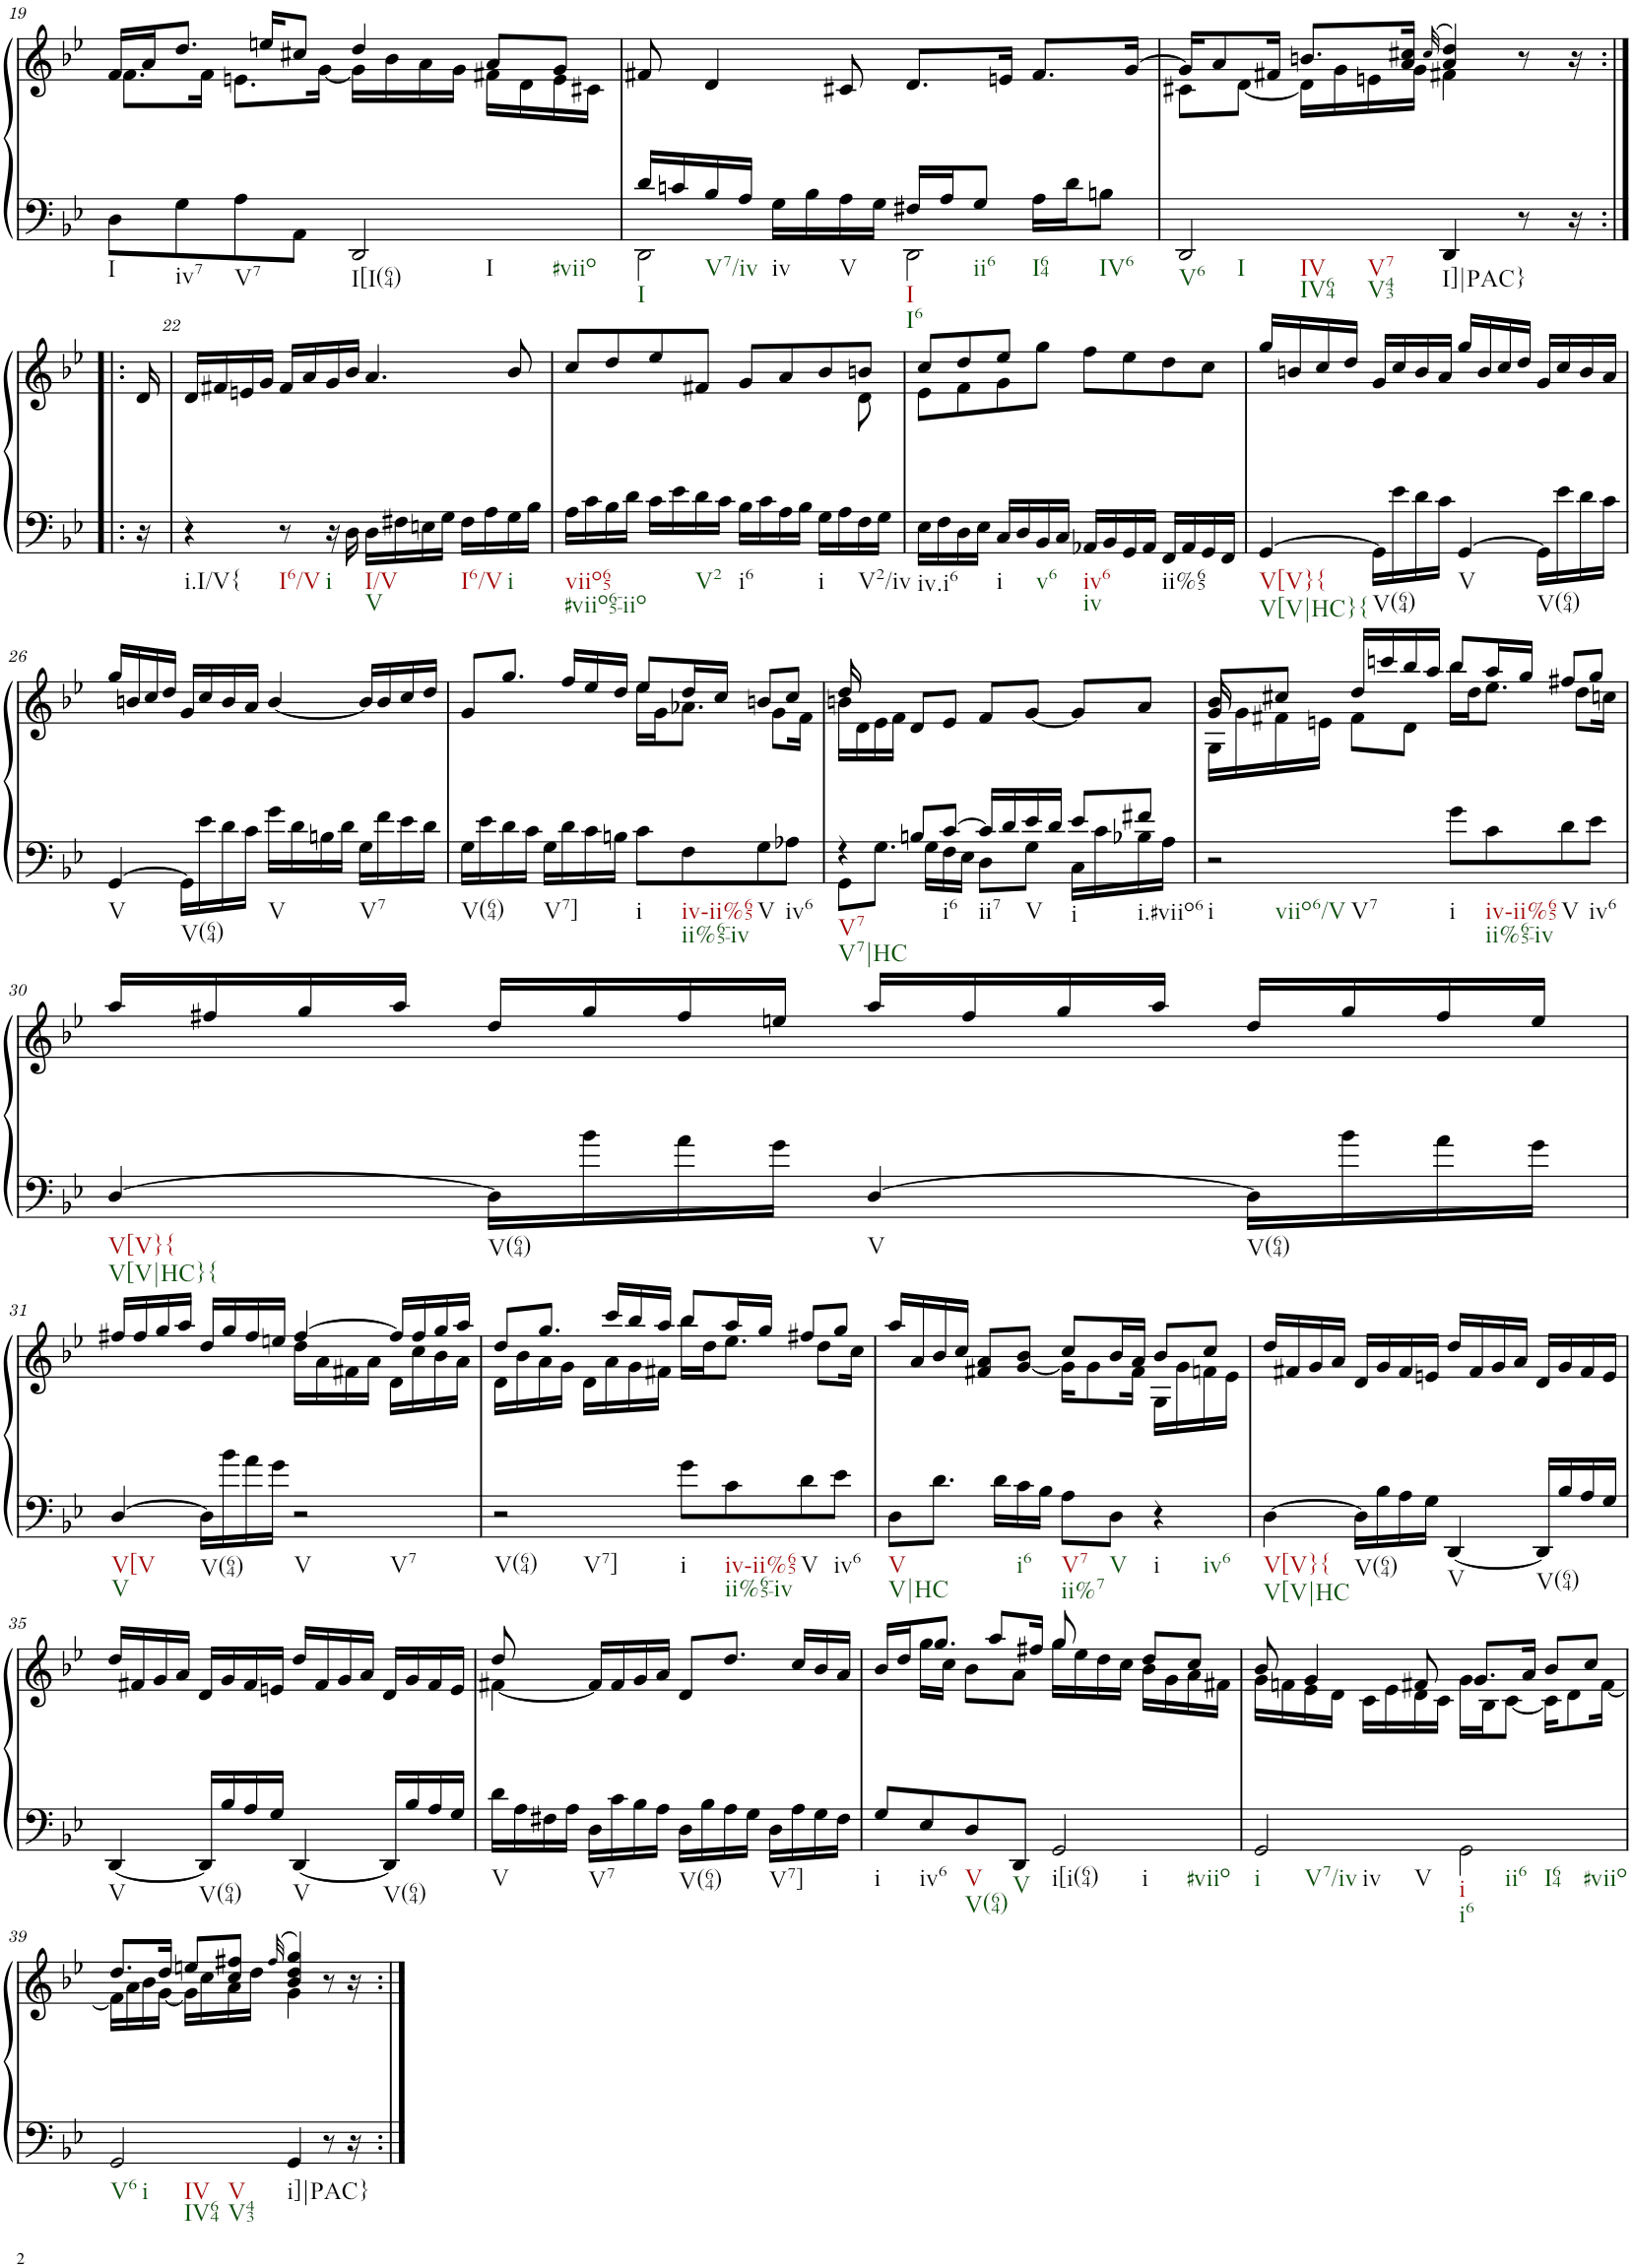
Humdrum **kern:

**kern	**kern
*part1	*part1
*staff2	*staff1
*I"Piano	*
*I'Pno.	*
!!LO:PB:g=z
*clefF4	*clefG2
*k[b-e-]	*k[b-e-]
*M4/4	*M4/4
*met(c)	*met(c)
=19	=19
*	*^
!LO:TX:b:t=I	!	!
8D\L	16f/LL	8.f\L
.	16a/J	.
!LO:TX:b:t=iv7	!	!
8G\	8.dd/J	.
.	.	16f\Jk
!LO:TX:b:t=V7	!	!
8A\	.	8.en\L
.	16een/KL	.
8AA\J	8cc#X/J	.
.	.	[16g\Jk
!LO:TX:b:t=I[I(64)	!	!
!LO:TX:b:t=I	!	!
!LO:TX:b:t=#viio	!	!
2DD/	4dd/	16g\LL]
.	.	16b-\
.	.	16a\
.	.	16g\JJ
.	8a/L	16f#X\LL
.	.	16d\
.	8g/J	16e\
.	.	16c#X\JJ
=20	=20	=20
*^	*	*
!LO:TX:b:t=I	!	!	!
*	*	*v	*v
16d/LL	2DD\	8f#X/
16cn/	.	.
!LO:TX:b:t=V7/iv	!	!
16B-/	.	4d/
16A/JJ	.	.
!LO:TX:b:t=iv	!	!
16G\LL	.	.
16B-\	.	.
!LO:TX:b:t=V	!	!
16A\	.	8c#X/
16G\JJ	.	.
!LO:TX:b:t=I	!	!
!LO:TX:b:t=I6	!	!
16F#X/LL	2DD\	8.d/L
16A/J	.	.
!LO:TX:b:t=ii6	!	!
8G/J	.	.
.	.	16en/Jk
!LO:TX:b:t=I64	!	!
16A\LL	.	8.f#/L
16d\J	.	.
!LO:TX:b:t=IV6	!	!
8Bn\J	.	.
.	.	[16g/Jk
*v	*v	*
=21	=21
*	*^
!LO:TX:b:t=V6	!	!
!LO:TX:b:t=I	!	!
!LO:TX:b:t=IV	!	!
!LO:TX:b:t=IV64	!	!
!LO:TX:b:t=V7	!	!
!LO:TX:b:t=V43	!	!
2DD/	16g/KL]	8c#X\L
.	8a/	.
.	.	[8d\J
.	16f#X/Jk	.
.	8.bn/L	16d\LL]
.	.	16g\
.	.	16en\
.	16a/ 16cc#X/Jk	16g\JJ
.	(32qcc#/	.
!LO:TX:b:t=I]|PAC}	!	!
4DD/	4a/ 4dd/)	4f#X\
8r	8r	8.ryy
16r	16r	.
*	*v	*v
!!LO:LB:g=z
=21X1:|!|:	=21X1:|!|:
16r	16d/
=22	=22
!LO:TX:b:t=i.I/V{	!
4r	16d/LL
.	16f#X/
.	16en/
.	16g/JJ
!LO:TX:b:t=I6/V	!
8r	16f#/LL
.	16a/
!LO:TX:b:t=i	!
16r	16g/
16D\	16b-/JJ
!LO:TX:b:t=I/V	!
!LO:TX:b:t=V	!
16D\LL	4.a/
16F#X\	.
16En\	.
16G\JJ	.
!LO:TX:b:t=I6/V	!
16F#\LL	.
16A\	.
!LO:TX:b:t=i	!
16G\	8b-/
16B-\JJ	.
=23	=23
*	*^
!LO:TX:b:t=viio65	!	!
!LO:TX:b:t=#viio65-iio	!	!
16A\LL	8cc/L	2..ryy
16c\	.	.
16B-\	8dd/	.
16d\JJ	.	.
16c\LL	8ee-/	.
16e-\	.	.
!LO:TX:b:t=V2	!	!
16d\	8f#X/J	.
16c\JJ	.	.
!LO:TX:b:t=i6	!	!
16B-\LL	8g/L	.
16c\	.	.
16A\	8a/	.
16B-\JJ	.	.
!LO:TX:b:t=i	!	!
16G\LL	8b-/	.
16A\	.	.
!LO:TX:b:t=V2/iv	!	!
16F\	8bn/J	8d\
16G\JJ	.	.
=24	=24	=24
!LO:TX:b:t=iv.i6	!	!
16E-\LL	8cc/L	8e-\L
16F\	.	.
16D\	8dd/	8f\
16E-\JJ	.	.
!LO:TX:b:t=i	!	!
16C/LL	8ee-/J	8g\
16D/	.	.
!LO:TX:b:t=v6	!	!
16BB-/	8ryy	8gg\J
16C/JJ	.	.
!LO:TX:b:t=iv6	!	!
!LO:TX:b:t=iv	!	!
16AA-X/LL	8ff\L	2ryy
16BB-/	.	.
16GG/	8ee-\	.
16AA-/JJ	.	.
!LO:TX:b:t=ii%65	!	!
16FF/LL	8dd\	.
16AA-/	.	.
16GG/	8cc\J	.
16FF/JJ	.	.
*	*v	*v
=25	=25
!LO:TX:b:t=V[V}{	!
!LO:TX:b:t=V[V|HC}{	!
[4GG/	16gg/LL
.	16bn/
.	16cc/
.	16dd/JJ
!LO:TX:b:t=V(64)	!
16GG\LL]	16g/LL
16e-\	16cc/
16d\	16b/
16c\JJ	16a/JJ
!LO:TX:b:t=V	!
[4GG/	16gg/LL
.	16b/
.	16cc/
.	16dd/JJ
!LO:TX:b:t=V(64)	!
16GG\LL]	16g/LL
16e-\	16cc/
16d\	16b/
16c\JJ	16a/JJ
!!LO:LB:g=z
=26	=26
!LO:TX:b:t=V	!
[4GG/	16gg/LL
.	16bn/
.	16cc/
.	16dd/JJ
!LO:TX:b:t=V(64)	!
16GG\LL]	16g/LL
16e-\	16cc/
16d\	16b/
16c\JJ	16a/JJ
!LO:TX:b:t=V	!
16g\LL	[4b/
16d\	.
16Bn\	.
16d\JJ	.
!LO:TX:b:t=V7	!
16G\LL	16b/LL]
16f\	16b/
16e-\	16cc/
16d\JJ	16dd/JJ
=27	=27
*	*^
!LO:TX:b:t=V(64)	!	!
16G\LL	8g/L	2ryy
16e-\	.	.
16d\	8.gg/J	.
16c\JJ	.	.
!LO:TX:b:t=V7]	!	!
16G\LL	.	.
16d\	16ff/LL	.
16c\	16ee-/	.
16Bn\JJ	16dd/JJ	.
!LO:TX:b:t=i	!	!
8c\L	8ee-/L	16ee-\LL
.	.	16g\J
!LO:TX:b:t=iv-ii%65	!	!
!LO:TX:b:t=ii%65-iv	!	!
8F\	16dd/L	8.a-X\J
.	16cc/JJ	.
!LO:TX:b:t=V	!	!
8G\	8bn/L	.
.	.	8g\L
!LO:TX:b:t=iv6	!	!
8A-X\J	8cc/J	.
.	.	16f\Jk
=28	=28	=28
*^	*	*
!LO:TX:b:t=V7	!	!	!
!LO:TX:b:t=V7|HC	!	!	!
4r	8GG\L	16dd/	16bn\LL
.	.	8.ryy	16d\
.	8.G\J	.	16e-\
.	.	.	16f\JJ
8Bn/L	.	8d/L	2.ryy
.	16G\LL	.	.
!LO:TX:b:t=i6	!	!	!
[8c/J	16F\	8e-/J	.
.	16E-\JJ	.	.
!LO:TX:b:t=ii7	!	!	!
16c/LL]	8D\L	8f/L	.
16d/	.	.	.
!LO:TX:b:t=V	!	!	!
16e-/	8G\J	[8g/J	.
16d/JJ	.	.	.
!LO:TX:b:t=i	!	!	!
8e-/L	16C\LL	8g/L]	.
.	16c\	.	.
!LO:TX:b:t=i.#viio6	!	!	!
8f#X/J	16B-X\	8a/J	.
.	16A\JJ	.	.
=29	=29	=29	=29
*	*	*	*^
!LO:TX:b:t=i	!	!	!	!
!LO:TX:b:t=viio6/V	!	!	!	!
!LO:TX:b:t=V7	!	!	!	!
*v	*v	*	*	*
2r	8b-/L	16G\LL	16g/
.	.	16g\	2...ryy
.	8cc#X/J	16f#X\	.
.	.	16en\JJ	.
.	16dd/LL	8f#\L	.
.	16cccn/	.	.
.	16bb-/	8d\J	.
.	16aa/JJ	.	.
!LO:TX:b:t=i	!	!	!
8g\L	8bb-/L	16bb-\LL	.
.	.	16dd\J	.
!LO:TX:b:t=iv-ii%65	!	!	!
!LO:TX:b:t=ii%65-iv	!	!	!
8c\	16aa/L	8.ee-\J	.
.	16gg/JJ	.	.
!LO:TX:b:t=V	!	!	!
8d\	8ff#X/L	.	.
.	.	8dd\L	.
!LO:TX:b:t=iv6	!	!	!
8e-\J	8gg/J	.	.
.	.	16ccn\Jk	.
*	*	*v	*v
!!LO:LB:g=z
=30	=30	=30
!LO:TX:b:t=V[V}{	!	!
!LO:TX:b:t=V[V|HC}{	!	!
*	*v	*v
[4D/	16aa/LL
.	16ff#X/
.	16gg/
.	16aa/JJ
!LO:TX:b:t=V(64)	!
16D\LL]	16dd/LL
16b-\	16gg/
16a\	16ff#/
16g\JJ	16een/JJ
!LO:TX:b:t=V	!
[4D/	16aa/LL
.	16ff#/
.	16gg/
.	16aa/JJ
!LO:TX:b:t=V(64)	!
16D\LL]	16dd/LL
16b-\	16gg/
16a\	16ff#/
16g\JJ	16ee/JJ
!!LO:LB:g=z
=31	=31
*	*^
!LO:TX:b:t=V[V	!	!
!LO:TX:b:t=V	!	!
[4D/	16ff#X/LL	2ryy
.	16ff#/	.
.	16gg/	.
.	16aa/JJ	.
!LO:TX:b:t=V(64)	!	!
16D\LL]	16dd/LL	.
16b-\	16gg/	.
16a\	16ff#/	.
16g\JJ	16een/JJ	.
!LO:TX:b:t=V	!	!
!LO:TX:b:t=V7	!	!
2r	[4ff#/	16dd\LL
.	.	16a\
.	.	16f#X\
.	.	16a\JJ
.	16ff#/LL]	16d\LL
.	16ff#/	16cc\
.	16gg/	16b-\
.	16aa/JJ	16a\JJ
=32	=32	=32
!LO:TX:b:t=V(64)	!	!
!LO:TX:b:t=V7]	!	!
2r	8dd/L	16d\LL
.	.	16b-\
.	8.gg/J	16a\
.	.	16g\JJ
.	.	16d\LL
.	16ccc/LL	16a\
.	16bb-/	16g\
.	16aa/JJ	16f#X\JJ
!LO:TX:b:t=i	!	!
8g\L	8bb-/L	16bb-\LL
.	.	16dd\J
!LO:TX:b:t=iv-ii%65	!	!
!LO:TX:b:t=ii%65-iv	!	!
8c\	16aa/L	8.ee-\J
.	16gg/JJ	.
!LO:TX:b:t=V	!	!
8d\	8ff#X/L	.
.	.	8dd\L
!LO:TX:b:t=iv6	!	!
8e-\J	8gg/J	.
.	.	16cc\Jk
=33	=33	=33
!LO:TX:b:t=V	!	!
!LO:TX:b:t=V|HC	!	!
8D\L	16aa/LL	2ryy
.	16a/	.
8.d\J	16b-/	.
.	16cc/JJ	.
.	8f#X/ 8a/L	.
16d\LL	.	.
!LO:TX:b:t=i6	!	!
16c\	[8g/ 8b-/J	.
16B-\JJ	.	.
!LO:TX:b:t=V7	!	!
!LO:TX:b:t=ii%7	!	!
8A\L	8cc/L	16g\KL]
.	.	8g\
!LO:TX:b:t=V	!	!
8D\J	16b-/L	.
.	16a/JJ	16f#\Jk
!LO:TX:b:t=i	!	!
!LO:TX:b:t=iv6	!	!
4r	8b-/L	16G\LL
.	.	16g\
.	8cc/J	16fn\
.	.	16e-\JJ
=34	=34	=34
!LO:TX:b:t=V[V}{	!	!
!LO:TX:b:t=V[V|HC	!	!
*	*v	*v
[4D\	16dd/LL
.	16f#X/
.	16g/
.	16a/JJ
!LO:TX:b:t=V(64)	!
16D\LL]	16d/LL
16B-\	16g/
16A\	16f#/
16G\JJ	16en/JJ
!LO:TX:b:t=V	!
[4DD/	16dd/LL
.	16f#/
.	16g/
.	16a/JJ
!LO:TX:b:t=V(64)	!
16DD/LL]	16d/LL
16B-/	16g/
16A/	16f#/
16G/JJ	16e/JJ
!!LO:LB:g=z
=35	=35
!LO:TX:b:t=V	!
[4DD/	16dd/LL
.	16f#X/
.	16g/
.	16a/JJ
!LO:TX:b:t=V(64)	!
16DD/LL]	16d/LL
16B-/	16g/
16A/	16f#/
16G/JJ	16en/JJ
!LO:TX:b:t=V	!
[4DD/	16dd/LL
.	16f#/
.	16g/
.	16a/JJ
!LO:TX:b:t=V(64)	!
16DD/LL]	16d/LL
16B-/	16g/
16A/	16f#/
16G/JJ	16e/JJ
=36	=36
*	*^
!LO:TX:b:t=V	!	!
16d\LL	8dd/	[4f#X\
16A\	.	.
16F#X\	8ryy	.
16A\JJ	.	.
!LO:TX:b:t=V7	!	!
16D\LL	16f#/LL]	2.ryy
16c\	16f#/	.
16B-\	16g/	.
16A\JJ	16a/JJ	.
!LO:TX:b:t=V(64)	!	!
16D\LL	8d/L	.
16B-\	.	.
16A\	8.dd/J	.
16G\JJ	.	.
!LO:TX:b:t=V7]	!	!
16D\LL	.	.
16A\	16cc/LL	.
16G\	16b-/	.
16F#\JJ	16a/JJ	.
=37	=37	=37
!LO:TX:b:t=i	!	!
8G/L	16b-/LL	8ryy
.	16dd/J	.
!LO:TX:b:t=iv6	!	!
8E-/	8.gg/J	16gg\LL
.	.	16cc\JJ
!LO:TX:b:t=V	!	!
!LO:TX:b:t=V(64)	!	!
8D/	.	8b-\L
.	8aa/L	.
!LO:TX:b:t=V	!	!
8DD/J	.	8a\J
.	16ff#X/Jk	.
!LO:TX:b:t=i[i(64)	!	!
!LO:TX:b:t=i	!	!
!LO:TX:b:t=#viio	!	!
2GG/	8gg/	16gg\LL
.	.	16ee-\
.	8ryy	16dd\
.	.	16cc\JJ
.	8dd/L	16b-\LL
.	.	16g\
.	8cc/J	16a\
.	.	16f#X\JJ
=38	=38	=38
!LO:TX:b:t=i	!	!
!LO:TX:b:t=V7/iv	!	!
!LO:TX:b:t=iv	!	!
!LO:TX:b:t=V	!	!
2GG/	8b-/	16g\LL
.	.	16fn\
.	4g/	16e-\
.	.	16d\JJ
.	.	16c\LL
.	.	16e-\
.	8f#X/	16d\
.	.	16c\JJ
!LO:TX:b:t=i	!	!
!LO:TX:b:t=i6	!	!
!LO:TX:b:t=ii6	!	!
!LO:TX:b:t=I64	!	!
!LO:TX:b:t=#viio	!	!
2GG\	8.g/L	16g\LL
.	.	16B-\J
.	.	[8c\J
.	16a/Jk	.
.	8b-/L	16c\KL]
.	.	8d\
.	8cc/J	.
.	.	[16f#\Jk
!!LO:LB:g=z	!!
=39	=39	=39
!LO:TX:b:t=V6	!	!
!LO:TX:b:t=i	!	!
!LO:TX:b:t=IV	!	!
!LO:TX:b:t=IV64	!	!
!LO:TX:b:t=V	!	!
!LO:TX:b:t=V43	!	!
2GG/	8.dd/L	16f#\LL]
.	.	16a\
.	.	16b-\
.	16dd/Jk	[16g\JJ
.	8een/L	16g\LL]
.	.	16cc\
.	8cc/ 8ff#X/J	16a\
.	.	16dd\JJ
.	(32qff#/	.
!LO:TX:b:t=i]|PAC}	!	!
4GG/	4b-/ 4dd/ 4gg/)	4g\
8r	8r	8.ryy
16r	16r	.
*	*v	*v
=:|!	=:|!
*-	*-
